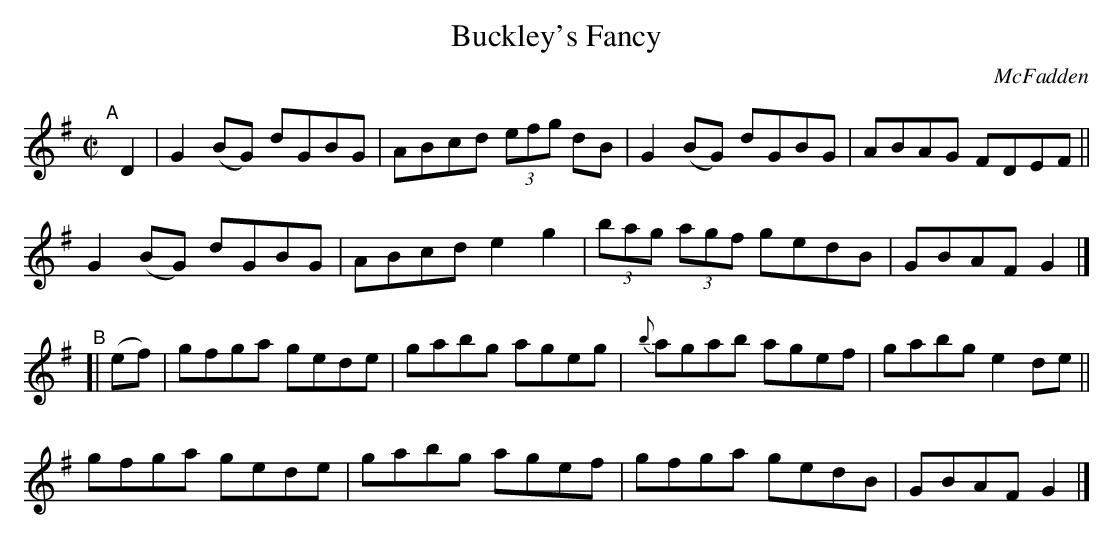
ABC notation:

X:1
T: Buckley's Fancy
M: C|
L: 1/8
O: McFadden
K: G
"^A"[|] D2 |\
G2(BG) dGBG | ABcd (3efg dB | G2(BG) dGBG | ABAG FDEF ||
G2(BG) dGBG | ABcd e2g2 | (3bag (3agf gedB | GBAFG2 |]
"^B"[| (ef) |\
gfga gede | gabg ageg | {b}agab agef | gabge2de ||
gfga gede | gabg agef | gfga gedB | GBAFG2 |]
